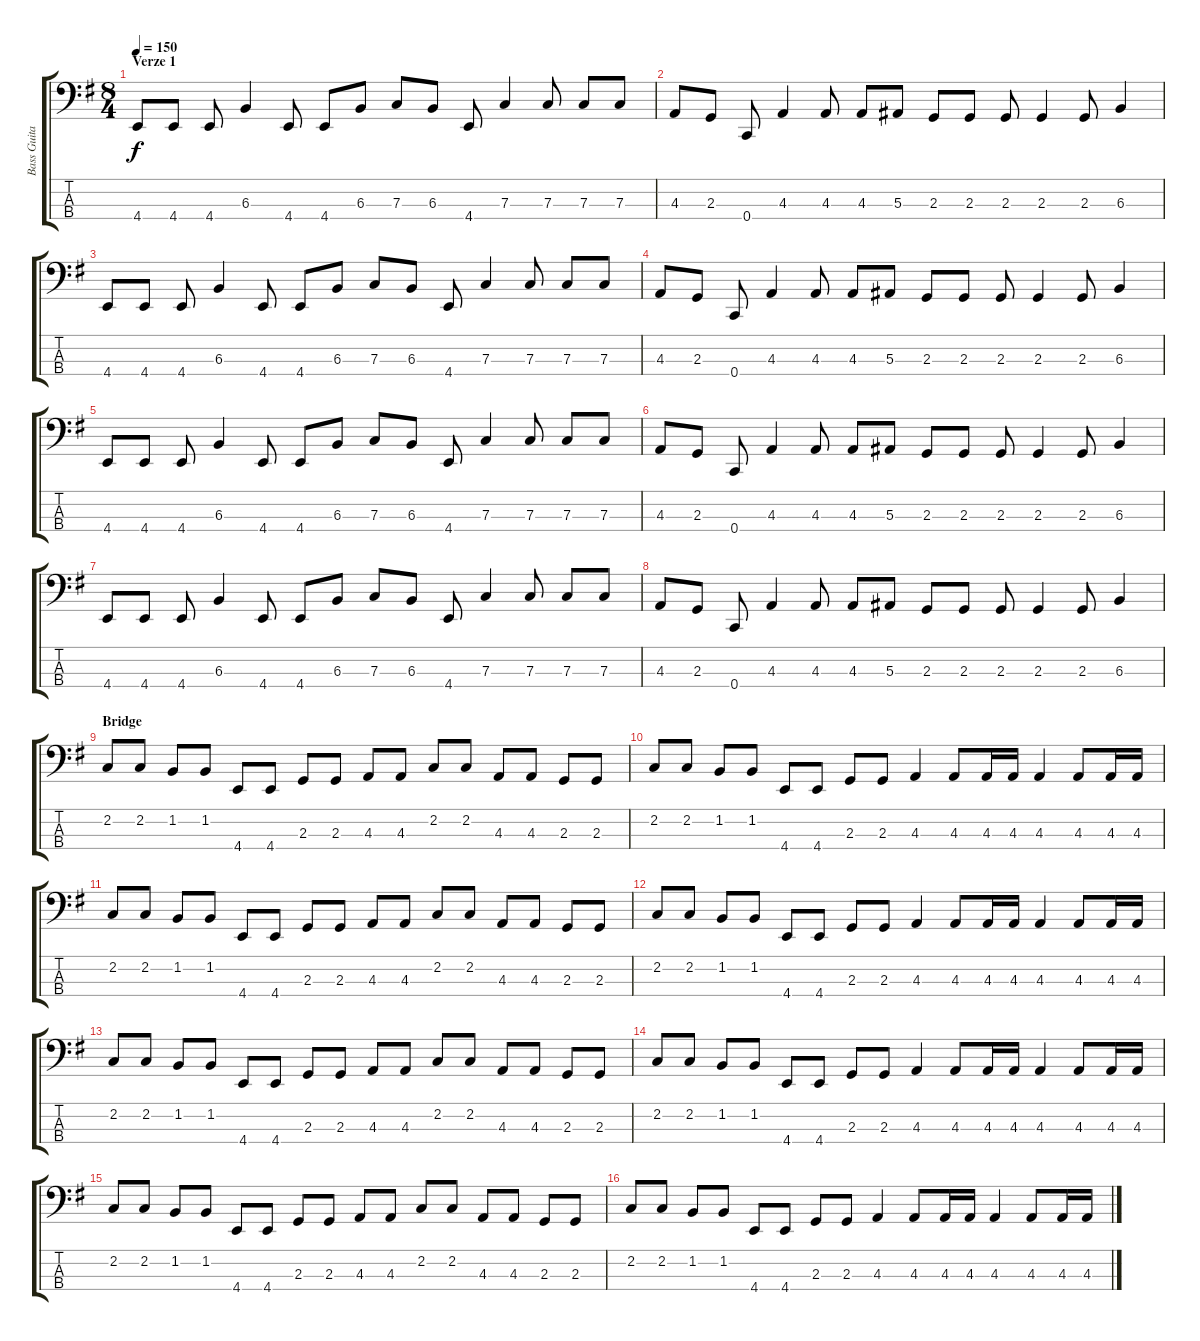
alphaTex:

\track ("Bass Guitar" "Bass Guita") {instrument electricbassfinger}
\staff {score tabs}
\tuning (Eb2 Bb1 F1 C1) {hide}
\ts (8 4)
\section ("" "Verze 1")
\tempo 150
\clef f4
\ks g
4.4.8{dy f} 4.4.8 4.4.8 6.3.4 4.4.8 4.4.8 6.3.8 7.3.8 6.3.8 4.4.8 7.3.4 7.3.8 7.3.8 7.3.8 |
4.3.8 2.3.8 0.4.8 4.3.4 4.3.8 4.3.8 5.3.8 2.3.8 2.3.8 2.3.8 2.3.4 2.3.8 6.3.4 |
4.4.8 4.4.8 4.4.8 6.3.4 4.4.8 4.4.8 6.3.8 7.3.8 6.3.8 4.4.8 7.3.4 7.3.8 7.3.8 7.3.8 |
4.3.8 2.3.8 0.4.8 4.3.4 4.3.8 4.3.8 5.3.8 2.3.8 2.3.8 2.3.8 2.3.4 2.3.8 6.3.4 |
4.4.8 4.4.8 4.4.8 6.3.4 4.4.8 4.4.8 6.3.8 7.3.8 6.3.8 4.4.8 7.3.4 7.3.8 7.3.8 7.3.8 |
4.3.8 2.3.8 0.4.8 4.3.4 4.3.8 4.3.8 5.3.8 2.3.8 2.3.8 2.3.8 2.3.4 2.3.8 6.3.4 |
4.4.8 4.4.8 4.4.8 6.3.4 4.4.8 4.4.8 6.3.8 7.3.8 6.3.8 4.4.8 7.3.4 7.3.8 7.3.8 7.3.8 |
4.3.8 2.3.8 0.4.8 4.3.4 4.3.8 4.3.8 5.3.8 2.3.8 2.3.8 2.3.8 2.3.4 2.3.8 6.3.4 |
\section ("" "Bridge")
2.2.8 2.2.8 1.2.8 1.2.8 4.4.8 4.4.8 2.3.8 2.3.8 4.3.8 4.3.8 2.2.8 2.2.8 4.3.8 4.3.8 2.3.8 2.3.8 |
2.2.8 2.2.8 1.2.8 1.2.8 4.4.8 4.4.8 2.3.8 2.3.8 4.3.4 4.3.8 4.3.16 4.3.16 4.3.4 4.3.8 4.3.16 4.3.16 |
2.2.8 2.2.8 1.2.8 1.2.8 4.4.8 4.4.8 2.3.8 2.3.8 4.3.8 4.3.8 2.2.8 2.2.8 4.3.8 4.3.8 2.3.8 2.3.8 |
2.2.8 2.2.8 1.2.8 1.2.8 4.4.8 4.4.8 2.3.8 2.3.8 4.3.4 4.3.8 4.3.16 4.3.16 4.3.4 4.3.8 4.3.16 4.3.16 |
2.2.8 2.2.8 1.2.8 1.2.8 4.4.8 4.4.8 2.3.8 2.3.8 4.3.8 4.3.8 2.2.8 2.2.8 4.3.8 4.3.8 2.3.8 2.3.8 |
2.2.8 2.2.8 1.2.8 1.2.8 4.4.8 4.4.8 2.3.8 2.3.8 4.3.4 4.3.8 4.3.16 4.3.16 4.3.4 4.3.8 4.3.16 4.3.16 |
2.2.8 2.2.8 1.2.8 1.2.8 4.4.8 4.4.8 2.3.8 2.3.8 4.3.8 4.3.8 2.2.8 2.2.8 4.3.8 4.3.8 2.3.8 2.3.8 |
2.2.8 2.2.8 1.2.8 1.2.8 4.4.8 4.4.8 2.3.8 2.3.8 4.3.4 4.3.8 4.3.16 4.3.16 4.3.4 4.3.8 4.3.16 4.3.16
